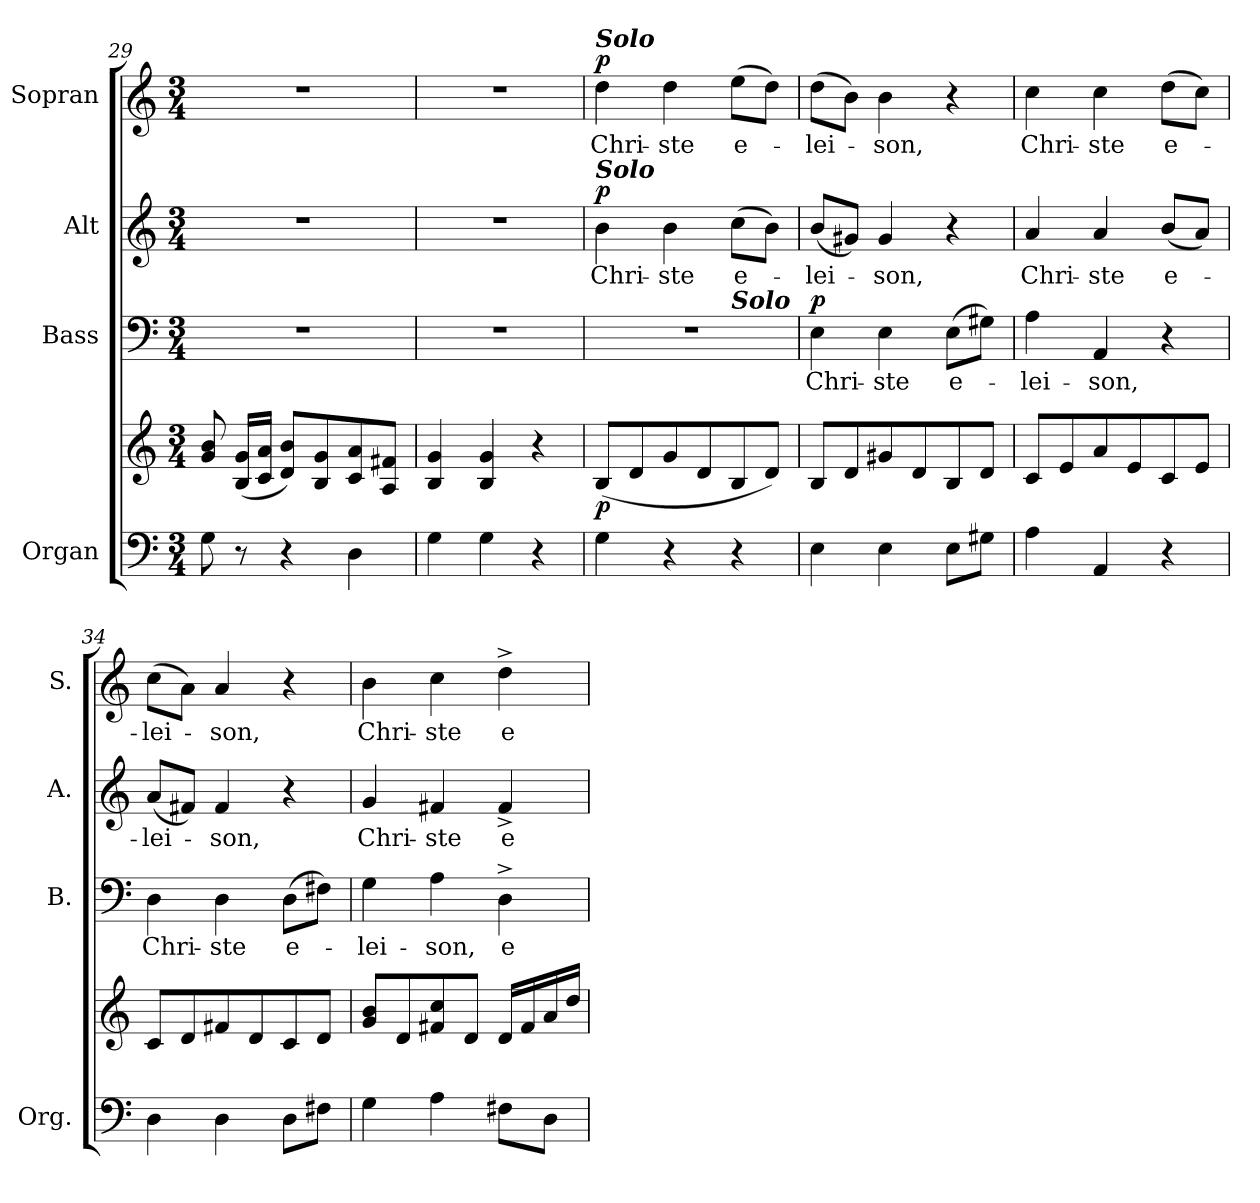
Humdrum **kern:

**kern	**kern	**dynam	**kern	**text	**dynam	**kern	**text	**dynam	**kern	**text	**dynam
*part4	*part4	*part4	*part3	*part3	*part3	*part2	*part2	*part2	*part1	*part1	*part1
*staff5	*staff4	*staff4/5	*staff3	*staff3	*staff3	*staff2	*staff2	*staff2	*staff1	*staff1	*staff1
*I"Organ	*	*	*I"Bass	*	*	*I"Alt	*	*	*I"Sopran	*	*
*I'Org.	*	*	*I'B.	*	*	*I'A.	*	*	*I'S.	*	*
*clefF4	*clefG2	*	*clefF4	*	*	*clefG2	*	*	*clefG2	*	*
*k[]	*k[]	*	*k[]	*	*	*k[]	*	*	*k[]	*	*
*C:	*C:	*	*C:	*	*	*C:	*	*	*C:	*	*
*M3/4	*M3/4	*	*M3/4	*	*	*M3/4	*	*	*M3/4	*	*
=29	=29	=29	=29	=29	=29	=29	=29	=29	=29	=29	=29
!	!	!	!LO:N:vis=1	!	!	!LO:N:vis=1	!	!	!LO:N:vis=1	!	!
8Gi\	8gi/ 8bi	.	2.r	.	.	2.r	.	.	2.r	.	.
8r	(16Bi/ 16giLL	.	.	.	.	.	.	.	.	.	.
.	16ci/ 16aiJJ	.	.	.	.	.	.	.	.	.	.
4r	8di/ 8biL)	.	.	.	.	.	.	.	.	.	.
.	8Bi/ 8gi	.	.	.	.	.	.	.	.	.	.
4Di\	8ci/ 8ai	.	.	.	.	.	.	.	.	.	.
.	8Ai/ 8f#XiJ	.	.	.	.	.	.	.	.	.	.
=30	=30	=30	=30	=30	=30	=30	=30	=30	=30	=30	=30
!	!	!	!LO:N:vis=1	!	!	!LO:N:vis=1	!	!	!LO:N:vis=1	!	!
4Gi\	4Bi/ 4gi	.	2.r	.	.	2.r	.	.	2.r	.	.
4Gi\	4Bi/ 4gi	.	.	.	.	.	.	.	.	.	.
4r	4r	.	.	.	.	.	.	.	.	.	.
!!LO:LB:g=z
=31	=31	=31	=31	=31	=31	=31	=31	=31	=31	=31	=31
!	!	!	!LO:N:vis=1	!	!	!	!	!	!	!	!
!	!	!	!	!	!	!	!LO:LY:b:color=#000000	!	!	!	!
!	!	!	!	!	!	!	!	!	!LO:TX:a:Bi:t=Solo	!	!
!	!	!	!	!	!	!LO:TX:a:Bi:t=Solo	!	!	!	!	!
!	!	!	!	!	!	!	!	!	!	!LO:LY:b:color=#000000	!
*	*	*	*^	*	*	*	*	*	*	*	*
4Gi\	(8Bi/L	p	2.r	2ryy	.	.	4bi\	Chri-	p	4ddi\	Chri-	p
.	8di/	.	.	.	.	.	.	.	.	.	.	.
!	!	!	!	!	!	!	!	!LO:LY:b:color=#000000	!	!	!	!
!	!	!	!	!	!	!	!	!	!	!	!LO:LY:b:color=#000000	!
4r	8gi/	.	.	.	.	.	4bi\	-ste	.	4ddi\	-ste	.
.	8di/	.	.	.	.	.	.	.	.	.	.	.
!	!	!	!	!	!	!	!	!LO:LY:b:color=#000000	!	!	!	!
!	!	!	!	!LO:TX:a:Bi:t=Solo	!	!	!	!	!	!	!	!
!	!	!	!	!	!	!	!	!	!	!	!LO:LY:b:color=#000000	!
4r	8Bi/	.	.	4ryy	.	.	(8cci\L	e-	.	(8eei\L	e-	.
.	8di/J)	.	.	.	.	.	8bi\J)	.	.	8ddi\J)	.	.
*	*	*	*v	*v	*	*	*	*	*	*	*	*
=32	=32	=32	=32	=32	=32	=32	=32	=32	=32	=32	=32
*	*	*	*^	*	*	*	*	*	*	*	*
!	!	!	!	!	!LO:LY:b:color=#000000	!	!	!	!	!	!	!
*	*	*	*v	*v	*	*	*	*	*	*	*	*
*	*	*	*^	*	*	*	*	*	*	*	*
!	!	!	!	!	!	!	!	!LO:LY:b:color=#000000	!	!	!	!
*	*	*	*v	*v	*	*	*	*	*	*	*	*
*	*	*	*^	*	*	*	*	*	*	*	*
!	!	!	!	!	!	!	!	!	!	!	!LO:LY:b:color=#000000	!
*	*	*	*v	*v	*	*	*	*	*	*	*	*
4Ei\	8Bi/L	.	4Ei\	Chri-	p	(8bi/L	-lei-	.	(8ddi\L	-lei-	.
.	8di/	.	.	.	.	8g#Xi/J)	.	.	8bi\J)	.	.
!	!	!	!	!LO:LY:b:color=#000000	!	!	!	!	!	!	!
!	!	!	!	!	!	!	!LO:LY:b:color=#000000	!	!	!	!
!	!	!	!	!	!	!	!	!	!	!LO:LY:b:color=#000000	!
4Ei\	8g#Xi/	.	4Ei\	-ste	.	4g#i/	-son,	.	4bi\	-son,	.
.	8di/	.	.	.	.	.	.	.	.	.	.
!	!	!	!	!LO:LY:b:color=#000000	!	!	!	!	!	!	!
8Ei\L	8Bi/	.	(8Ei\L	e-	.	4r	.	.	4r	.	.
8G#Xi\J	8di/J	.	8G#Xi\J)	.	.	.	.	.	.	.	.
=33	=33	=33	=33	=33	=33	=33	=33	=33	=33	=33	=33
!	!	!	!	!LO:LY:b:color=#000000	!	!	!	!	!	!	!
!	!	!	!	!	!	!	!LO:LY:b:color=#000000	!	!	!	!
!	!	!	!	!	!	!	!	!	!	!LO:LY:b:color=#000000	!
4Ai\	8ci/L	.	4Ai\	-lei-	.	4ai/	Chri-	.	4cci\	Chri-	.
.	8ei/	.	.	.	.	.	.	.	.	.	.
!	!	!	!	!LO:LY:b:color=#000000	!	!	!	!	!	!	!
!	!	!	!	!	!	!	!LO:LY:b:color=#000000	!	!	!	!
!	!	!	!	!	!	!	!	!	!	!LO:LY:b:color=#000000	!
4AAi/	8ai/	.	4AAi/	-son,	.	4ai/	-ste	.	4cci\	-ste	.
.	8ei/	.	.	.	.	.	.	.	.	.	.
!	!	!	!	!	!	!	!LO:LY:b:color=#000000	!	!	!	!
!	!	!	!	!	!	!	!	!	!	!LO:LY:b:color=#000000	!
4r	8ci/	.	4r	.	.	(8bi/L	e-	.	(8ddi\L	e-	.
.	8ei/J	.	.	.	.	8ai/J)	.	.	8cci\J)	.	.
=34	=34	=34	=34	=34	=34	=34	=34	=34	=34	=34	=34
!	!	!	!	!LO:LY:b:color=#000000	!	!	!	!	!	!	!
!	!	!	!	!	!	!	!LO:LY:b:color=#000000	!	!	!	!
!	!	!	!	!	!	!	!	!	!	!LO:LY:b:color=#000000	!
4Di\	8ci/L	.	4Di\	Chri-	.	(8ai/L	-lei-	.	(8cci\L	-lei-	.
.	8di/	.	.	.	.	8f#Xi/J)	.	.	8ai\J)	.	.
!	!	!	!	!LO:LY:b:color=#000000	!	!	!	!	!	!	!
!	!	!	!	!	!	!	!LO:LY:b:color=#000000	!	!	!	!
!	!	!	!	!	!	!	!	!	!	!LO:LY:b:color=#000000	!
4Di\	8f#Xi/	.	4Di\	-ste	.	4f#i/	-son,	.	4ai/	-son,	.
.	8di/	.	.	.	.	.	.	.	.	.	.
!	!	!	!	!LO:LY:b:color=#000000	!	!	!	!	!	!	!
8Di\L	8ci/	.	(8Di\L	e-	.	4r	.	.	4r	.	.
8F#Xi\J	8di/J	.	8F#Xi\J)	.	.	.	.	.	.	.	.
=35	=35	=35	=35	=35	=35	=35	=35	=35	=35	=35	=35
!	!	!	!	!LO:LY:b:color=#000000	!	!	!	!	!	!	!
!	!	!	!	!	!	!	!LO:LY:b:color=#000000	!	!	!	!
!	!	!	!	!	!	!	!	!	!	!LO:LY:b:color=#000000	!
4Gi\	8gi/ 8biL	.	4Gi\	-lei-	.	4gi/	Chri-	.	4bi\	Chri-	.
.	8di/	.	.	.	.	.	.	.	.	.	.
!	!	!	!	!LO:LY:b:color=#000000	!	!	!	!	!	!	!
!	!	!	!	!	!	!	!LO:LY:b:color=#000000	!	!	!	!
!	!	!	!	!	!	!	!	!	!	!LO:LY:b:color=#000000	!
4Ai\	8f#Xi/ 8cci	.	4Ai\	-son,	.	4f#Xi/	-ste	.	4cci\	-ste	.
.	8di/J	.	.	.	.	.	.	.	.	.	.
!	!	!	!	!LO:LY:b:color=#000000	!	!	!	!	!	!	!
!	!	!	!	!	!	!	!LO:LY:b:color=#000000	!	!	!	!
!	!	!	!	!	!	!	!	!	!	!LO:LY:b:color=#000000	!
8F#Xi\L	16di/LL	.	4D^i\	e-	.	4f#^i/	e-	.	4dd^i\	e-	.
.	16f#i/	.	.	.	.	.	.	.	.	.	.
8Di\J	16ai/	.	.	.	.	.	.	.	.	.	.
.	16ddi/JJ	.	.	.	.	.	.	.	.	.	.
=	=	=	=	=	=	=	=	=	=	=	=
*-	*-	*-	*-	*-	*-	*-	*-	*-	*-	*-	*-
